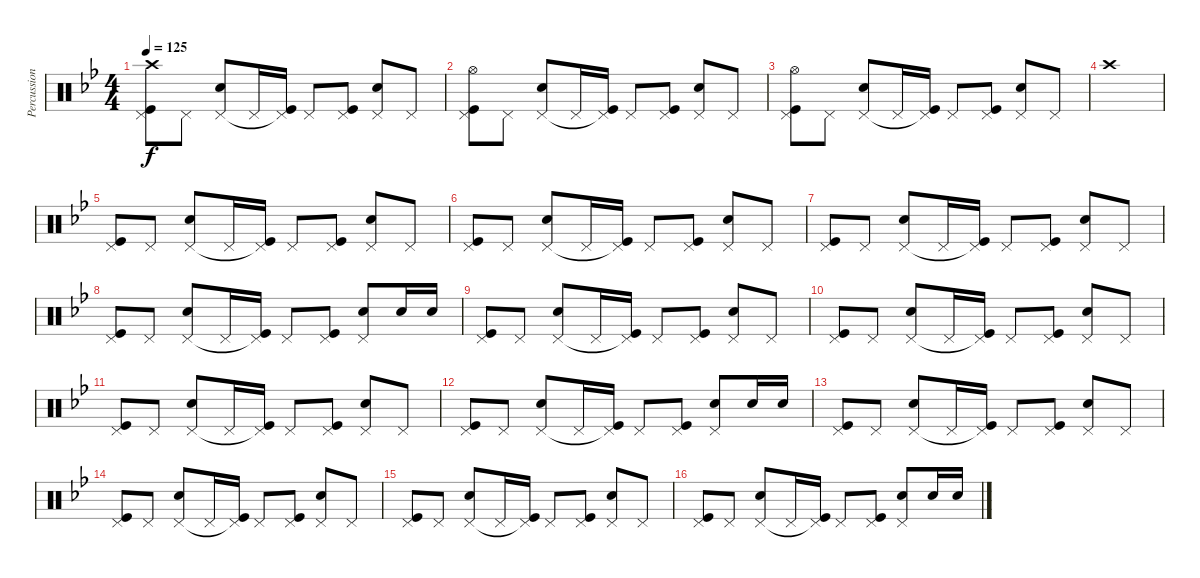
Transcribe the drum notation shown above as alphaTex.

\track ("Percussion" "Percussion") {instrument percussion}
\staff {score}
\articulation defaults
\ts (4 4)
\tempo 125
\clef neutral
\ks bb
("Crash high (hit)" "Kick (hit)" "Pedal Hi-Hat (hit)").8{dy f} "Pedal Hi-Hat (hit)".8 ("Snare (hit) 2" "Pedal Hi-Hat (hit)").8 "Pedal Hi-Hat (hit)".16 ("Kick (hit)" "Pedal Hi-Hat (hit)"{t}).16 "Pedal Hi-Hat (hit)".8 ("Kick (hit)" "Pedal Hi-Hat (hit)").8 ("Snare (hit) 2" "Pedal Hi-Hat (hit)").8 "Pedal Hi-Hat (hit)".8 |
("Hi-Hat (open)" "Kick (hit)" "Pedal Hi-Hat (hit)").8 "Pedal Hi-Hat (hit)".8 ("Snare (hit) 2" "Pedal Hi-Hat (hit)").8 "Pedal Hi-Hat (hit)".16 ("Kick (hit)" "Pedal Hi-Hat (hit)"{t}).16 "Pedal Hi-Hat (hit)".8 ("Kick (hit)" "Pedal Hi-Hat (hit)").8 ("Snare (hit) 2" "Pedal Hi-Hat (hit)").8 "Pedal Hi-Hat (hit)".8 |
("Hi-Hat (open)" "Kick (hit)" "Pedal Hi-Hat (hit)").8 "Pedal Hi-Hat (hit)".8 ("Snare (hit) 2" "Pedal Hi-Hat (hit)").8 "Pedal Hi-Hat (hit)".16 ("Kick (hit)" "Pedal Hi-Hat (hit)"{t}).16 "Pedal Hi-Hat (hit)".8 ("Kick (hit)" "Pedal Hi-Hat (hit)").8 ("Snare (hit) 2" "Pedal Hi-Hat (hit)").8 "Pedal Hi-Hat (hit)".8 |
"Crash high (hit)".1 |
("Kick (hit)" "Pedal Hi-Hat (hit)").8 "Pedal Hi-Hat (hit)".8 ("Snare (hit) 2" "Pedal Hi-Hat (hit)").8 "Pedal Hi-Hat (hit)".16 ("Kick (hit)" "Pedal Hi-Hat (hit)"{t}).16 "Pedal Hi-Hat (hit)".8 ("Kick (hit)" "Pedal Hi-Hat (hit)").8 ("Snare (hit) 2" "Pedal Hi-Hat (hit)").8 "Pedal Hi-Hat (hit)".8 |
("Kick (hit)" "Pedal Hi-Hat (hit)").8 "Pedal Hi-Hat (hit)".8 ("Snare (hit) 2" "Pedal Hi-Hat (hit)").8 "Pedal Hi-Hat (hit)".16 ("Kick (hit)" "Pedal Hi-Hat (hit)"{t}).16 "Pedal Hi-Hat (hit)".8 ("Kick (hit)" "Pedal Hi-Hat (hit)").8 ("Snare (hit) 2" "Pedal Hi-Hat (hit)").8 "Pedal Hi-Hat (hit)".8 |
("Kick (hit)" "Pedal Hi-Hat (hit)").8 "Pedal Hi-Hat (hit)".8 ("Snare (hit) 2" "Pedal Hi-Hat (hit)").8 "Pedal Hi-Hat (hit)".16 ("Kick (hit)" "Pedal Hi-Hat (hit)"{t}).16 "Pedal Hi-Hat (hit)".8 ("Kick (hit)" "Pedal Hi-Hat (hit)").8 ("Snare (hit) 2" "Pedal Hi-Hat (hit)").8 "Pedal Hi-Hat (hit)".8 |
("Kick (hit)" "Pedal Hi-Hat (hit)").8 "Pedal Hi-Hat (hit)".8 ("Snare (hit) 2" "Pedal Hi-Hat (hit)").8 "Pedal Hi-Hat (hit)".16 ("Kick (hit)" "Pedal Hi-Hat (hit)"{t}).16 "Pedal Hi-Hat (hit)".8 ("Kick (hit)" "Pedal Hi-Hat (hit)").8 ("Snare (hit) 2" "Pedal Hi-Hat (hit)").8 "Snare (hit) 2".16 "Snare (hit) 2".16 |
("Kick (hit)" "Pedal Hi-Hat (hit)").8 "Pedal Hi-Hat (hit)".8 ("Snare (hit) 2" "Pedal Hi-Hat (hit)").8 "Pedal Hi-Hat (hit)".16 ("Kick (hit)" "Pedal Hi-Hat (hit)"{t}).16 "Pedal Hi-Hat (hit)".8 ("Kick (hit)" "Pedal Hi-Hat (hit)").8 ("Snare (hit) 2" "Pedal Hi-Hat (hit)").8 "Pedal Hi-Hat (hit)".8 |
("Kick (hit)" "Pedal Hi-Hat (hit)").8 "Pedal Hi-Hat (hit)".8 ("Snare (hit) 2" "Pedal Hi-Hat (hit)").8 "Pedal Hi-Hat (hit)".16 ("Kick (hit)" "Pedal Hi-Hat (hit)"{t}).16 "Pedal Hi-Hat (hit)".8 ("Kick (hit)" "Pedal Hi-Hat (hit)").8 ("Snare (hit) 2" "Pedal Hi-Hat (hit)").8 "Pedal Hi-Hat (hit)".8 |
("Kick (hit)" "Pedal Hi-Hat (hit)").8 "Pedal Hi-Hat (hit)".8 ("Snare (hit) 2" "Pedal Hi-Hat (hit)").8 "Pedal Hi-Hat (hit)".16 ("Kick (hit)" "Pedal Hi-Hat (hit)"{t}).16 "Pedal Hi-Hat (hit)".8 ("Kick (hit)" "Pedal Hi-Hat (hit)").8 ("Snare (hit) 2" "Pedal Hi-Hat (hit)").8 "Pedal Hi-Hat (hit)".8 |
("Kick (hit)" "Pedal Hi-Hat (hit)").8 "Pedal Hi-Hat (hit)".8 ("Snare (hit) 2" "Pedal Hi-Hat (hit)").8 "Pedal Hi-Hat (hit)".16 ("Kick (hit)" "Pedal Hi-Hat (hit)"{t}).16 "Pedal Hi-Hat (hit)".8 ("Kick (hit)" "Pedal Hi-Hat (hit)").8 ("Snare (hit) 2" "Pedal Hi-Hat (hit)").8 "Snare (hit) 2".16 "Snare (hit) 2".16 |
("Kick (hit)" "Pedal Hi-Hat (hit)").8 "Pedal Hi-Hat (hit)".8 ("Snare (hit) 2" "Pedal Hi-Hat (hit)").8 "Pedal Hi-Hat (hit)".16 ("Kick (hit)" "Pedal Hi-Hat (hit)"{t}).16 "Pedal Hi-Hat (hit)".8 ("Kick (hit)" "Pedal Hi-Hat (hit)").8 ("Snare (hit) 2" "Pedal Hi-Hat (hit)").8 "Pedal Hi-Hat (hit)".8 |
("Kick (hit)" "Pedal Hi-Hat (hit)").8 "Pedal Hi-Hat (hit)".8 ("Snare (hit) 2" "Pedal Hi-Hat (hit)").8 "Pedal Hi-Hat (hit)".16 ("Kick (hit)" "Pedal Hi-Hat (hit)"{t}).16 "Pedal Hi-Hat (hit)".8 ("Kick (hit)" "Pedal Hi-Hat (hit)").8 ("Snare (hit) 2" "Pedal Hi-Hat (hit)").8 "Pedal Hi-Hat (hit)".8 |
("Kick (hit)" "Pedal Hi-Hat (hit)").8 "Pedal Hi-Hat (hit)".8 ("Snare (hit) 2" "Pedal Hi-Hat (hit)").8 "Pedal Hi-Hat (hit)".16 ("Kick (hit)" "Pedal Hi-Hat (hit)"{t}).16 "Pedal Hi-Hat (hit)".8 ("Kick (hit)" "Pedal Hi-Hat (hit)").8 ("Snare (hit) 2" "Pedal Hi-Hat (hit)").8 "Pedal Hi-Hat (hit)".8 |
("Kick (hit)" "Pedal Hi-Hat (hit)").8 "Pedal Hi-Hat (hit)".8 ("Snare (hit) 2" "Pedal Hi-Hat (hit)").8 "Pedal Hi-Hat (hit)".16 ("Kick (hit)" "Pedal Hi-Hat (hit)"{t}).16 "Pedal Hi-Hat (hit)".8 ("Kick (hit)" "Pedal Hi-Hat (hit)").8 ("Snare (hit) 2" "Pedal Hi-Hat (hit)").8 "Snare (hit) 2".16 "Snare (hit) 2".16
